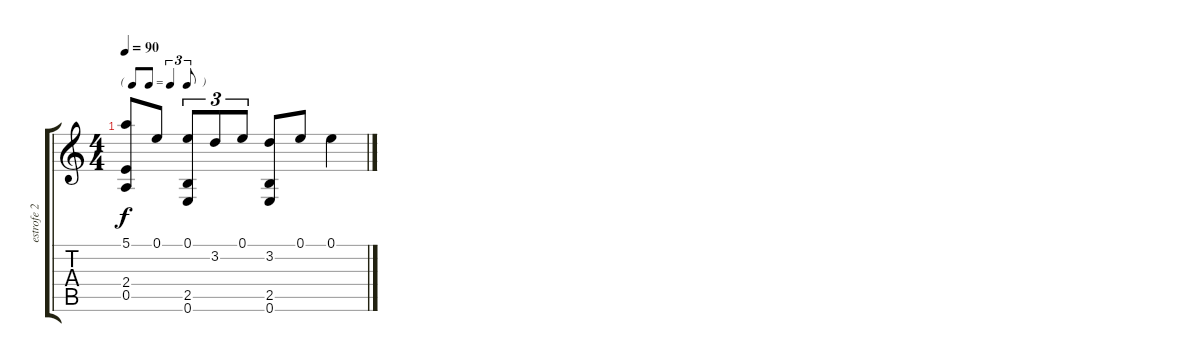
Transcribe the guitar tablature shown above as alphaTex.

\track ("estrofe 2" "estrofe 2") {instrument acousticguitarsteel}
\staff {score tabs}
\tuning (E4 B3 G3 D3 A2 E2) {hide}
\ts (4 4)
\tf triplet8th
\tempo 90
\clef g2
\ks c
(5.1 2.4 0.5).8{dy f} 0.1.8 (0.1 2.5 0.6).8{tu (3 2)} 3.2.8{tu (3 2)} 0.1.8{tu (3 2)} (3.2 2.5 0.6).8 0.1.8 0.1.4
